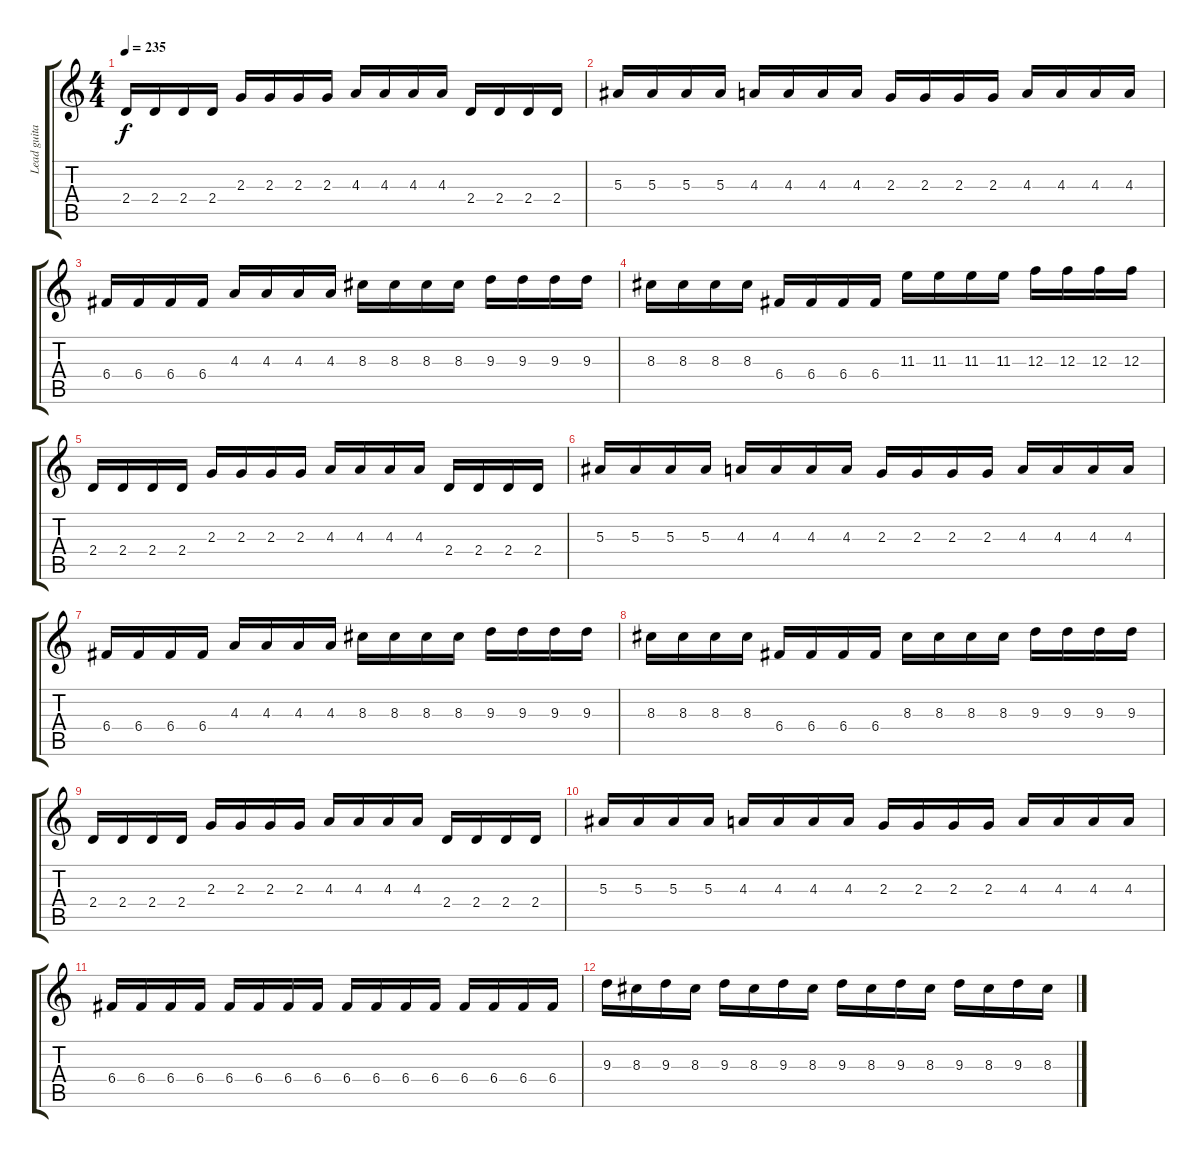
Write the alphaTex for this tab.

\track ("Lead guitar 2" "Lead guita") {instrument distortionguitar}
\staff {score tabs}
\tuning (D4 A3 F3 C3 G2 D2) {hide}
\ts (4 4)
\tempo 235
\clef g2
\ks c
2.4.16{dy f} 2.4.16 2.4.16 2.4.16 2.3.16 2.3.16 2.3.16 2.3.16 4.3.16 4.3.16 4.3.16 4.3.16 2.4.16 2.4.16 2.4.16 2.4.16 |
5.3.16 5.3.16 5.3.16 5.3.16 4.3.16 4.3.16 4.3.16 4.3.16 2.3.16 2.3.16 2.3.16 2.3.16 4.3.16 4.3.16 4.3.16 4.3.16 |
6.4.16 6.4.16 6.4.16 6.4.16 4.3.16 4.3.16 4.3.16 4.3.16 8.3.16 8.3.16 8.3.16 8.3.16 9.3.16 9.3.16 9.3.16 9.3.16 |
8.3.16 8.3.16 8.3.16 8.3.16 6.4.16 6.4.16 6.4.16 6.4.16 11.3.16 11.3.16 11.3.16 11.3.16 12.3.16 12.3.16 12.3.16 12.3.16 |
2.4.16 2.4.16 2.4.16 2.4.16 2.3.16 2.3.16 2.3.16 2.3.16 4.3.16 4.3.16 4.3.16 4.3.16 2.4.16 2.4.16 2.4.16 2.4.16 |
5.3.16 5.3.16 5.3.16 5.3.16 4.3.16 4.3.16 4.3.16 4.3.16 2.3.16 2.3.16 2.3.16 2.3.16 4.3.16 4.3.16 4.3.16 4.3.16 |
6.4.16 6.4.16 6.4.16 6.4.16 4.3.16 4.3.16 4.3.16 4.3.16 8.3.16 8.3.16 8.3.16 8.3.16 9.3.16 9.3.16 9.3.16 9.3.16 |
8.3.16 8.3.16 8.3.16 8.3.16 6.4.16 6.4.16 6.4.16 6.4.16 8.3.16 8.3.16 8.3.16 8.3.16 9.3.16 9.3.16 9.3.16 9.3.16 |
2.4.16 2.4.16 2.4.16 2.4.16 2.3.16 2.3.16 2.3.16 2.3.16 4.3.16 4.3.16 4.3.16 4.3.16 2.4.16 2.4.16 2.4.16 2.4.16 |
5.3.16 5.3.16 5.3.16 5.3.16 4.3.16 4.3.16 4.3.16 4.3.16 2.3.16 2.3.16 2.3.16 2.3.16 4.3.16 4.3.16 4.3.16 4.3.16 |
6.4.16 6.4.16 6.4.16 6.4.16 6.4.16 6.4.16 6.4.16 6.4.16 6.4.16 6.4.16 6.4.16 6.4.16 6.4.16 6.4.16 6.4.16 6.4.16 |
9.3.16 8.3.16 9.3.16 8.3.16 9.3.16 8.3.16 9.3.16 8.3.16 9.3.16 8.3.16 9.3.16 8.3.16 9.3.16 8.3.16 9.3.16 8.3.16
